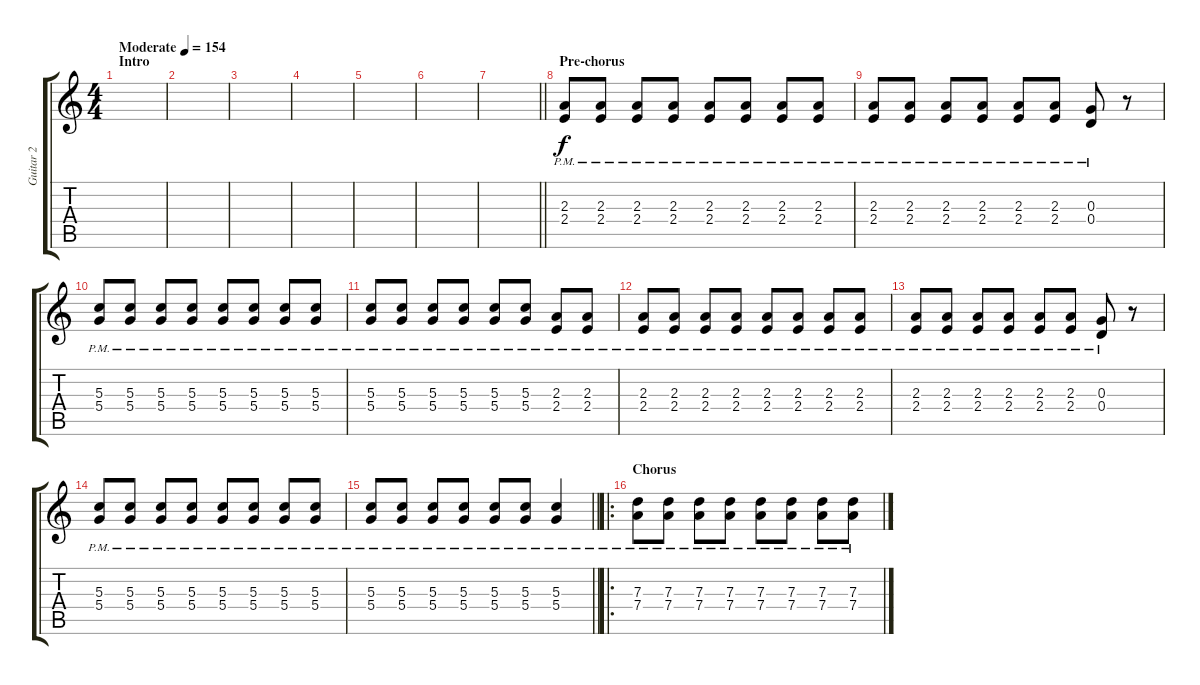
\track ("Guitar 2" "Guitar 2") {instrument electricguitarjazz}
\staff {score tabs}
\tuning (E4 B3 G3 D3 A2 E2) {hide}
\ts (4 4)
\section ("" "Intro")
\tempo (154 "Moderate")
\clef g2
\ks c
|
|
|
|
|
|
\barLineRight lightlight
|
\section ("" "Pre-chorus")
(2.3{pm} 2.4).8 (2.3{pm} 2.4).8 (2.3{pm} 2.4).8 (2.3{pm} 2.4).8 (2.3{pm} 2.4).8 (2.3{pm} 2.4).8 (2.3{pm} 2.4).8 (2.3{pm} 2.4).8 |
(2.3{pm} 2.4).8 (2.3{pm} 2.4).8 (2.3{pm} 2.4).8 (2.3{pm} 2.4).8 (2.3{pm} 2.4).8 (2.3{pm} 2.4).8 (0.3{pm} 0.4).8 r.8 |
(5.3 5.4{pm}).8 (5.3 5.4{pm}).8 (5.3 5.4{pm}).8 (5.3 5.4{pm}).8 (5.3 5.4{pm}).8 (5.3 5.4{pm}).8 (5.3 5.4{pm}).8 (5.3 5.4{pm}).8 |
(5.3 5.4{pm}).8 (5.3 5.4{pm}).8 (5.3 5.4{pm}).8 (5.3 5.4{pm}).8 (5.3 5.4{pm}).8 (5.3 5.4{pm}).8 (2.3 2.4{pm}).8 (2.3 2.4{pm}).8 |
(2.3{pm} 2.4).8 (2.3{pm} 2.4).8 (2.3{pm} 2.4).8 (2.3{pm} 2.4).8 (2.3{pm} 2.4).8 (2.3{pm} 2.4).8 (2.3{pm} 2.4).8 (2.3{pm} 2.4).8 |
(2.3{pm} 2.4).8 (2.3{pm} 2.4).8 (2.3{pm} 2.4).8 (2.3{pm} 2.4).8 (2.3{pm} 2.4).8 (2.3{pm} 2.4).8 (0.3{pm} 0.4).8 r.8 |
(5.3 5.4{pm}).8 (5.3 5.4{pm}).8 (5.3 5.4{pm}).8 (5.3 5.4{pm}).8 (5.3 5.4{pm}).8 (5.3 5.4{pm}).8 (5.3 5.4{pm}).8 (5.3 5.4{pm}).8 |
\barLineRight lightlight
(5.3 5.4{pm}).8 (5.3 5.4{pm}).8 (5.3 5.4{pm}).8 (5.3 5.4{pm}).8 (5.3 5.4{pm}).8 (5.3 5.4{pm}).8 (5.3 5.4{pm}).4 |
\ro
\section ("" "Chorus")
(7.3 7.4{pm}).8 (7.3 7.4{pm}).8 (7.3 7.4{pm}).8 (7.3 7.4{pm}).8 (7.3 7.4{pm}).8 (7.3 7.4{pm}).8 (7.3 7.4{pm}).8 (7.3 7.4{pm}).8
